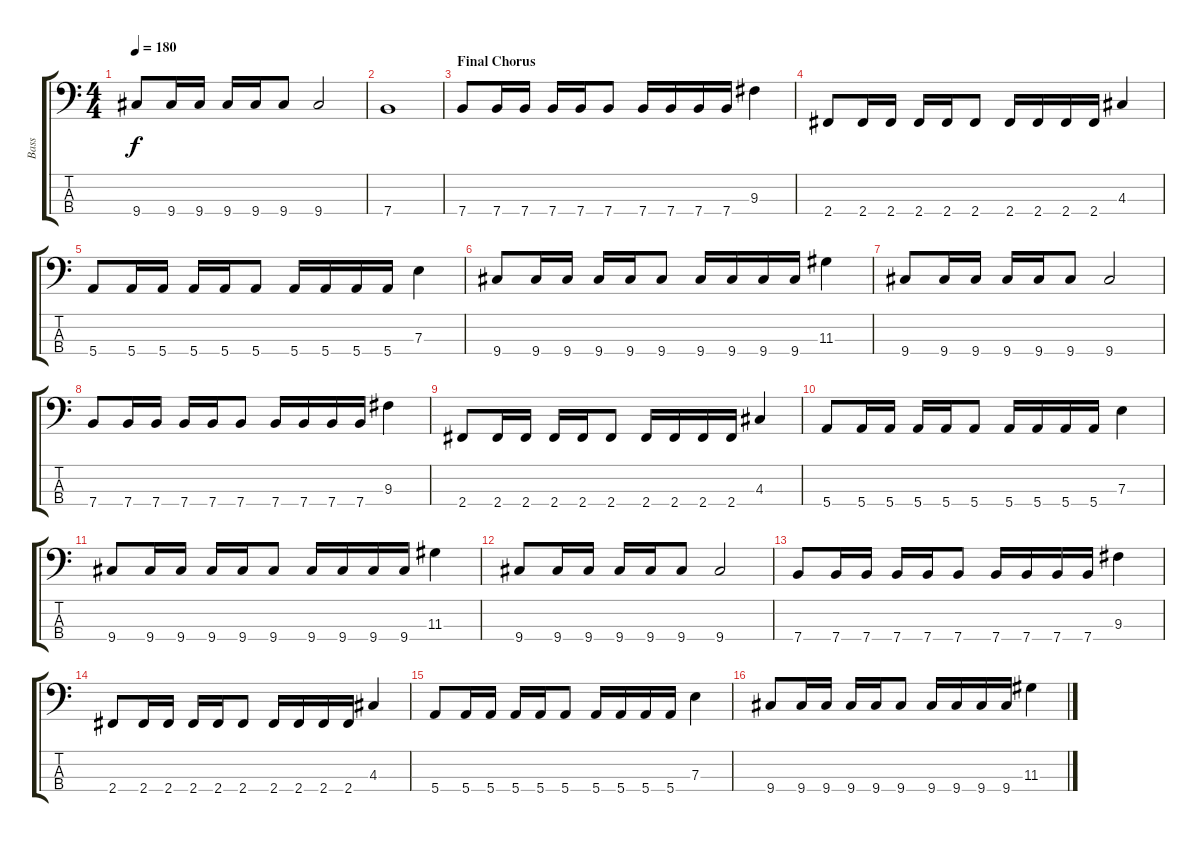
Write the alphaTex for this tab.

\track ("Bass" "Bass") {instrument electricbassfinger}
\staff {score tabs}
\tuning (G2 D2 A1 E1) {hide}
\ts (4 4)
\tempo 180
\clef f4
\ks c
9.4.8{dy f} 9.4.16 9.4.16 9.4.16 9.4.16 9.4.8 9.4.2 |
7.4.1 |
\section ("" "Final Chorus")
7.4.8 7.4.16 7.4.16 7.4.16 7.4.16 7.4.8 7.4.16 7.4.16 7.4.16 7.4.16 9.3.4 |
2.4.8 2.4.16 2.4.16 2.4.16 2.4.16 2.4.8 2.4.16 2.4.16 2.4.16 2.4.16 4.3.4 |
5.4.8 5.4.16 5.4.16 5.4.16 5.4.16 5.4.8 5.4.16 5.4.16 5.4.16 5.4.16 7.3.4 |
9.4.8 9.4.16 9.4.16 9.4.16 9.4.16 9.4.8 9.4.16 9.4.16 9.4.16 9.4.16 11.3.4 |
9.4.8 9.4.16 9.4.16 9.4.16 9.4.16 9.4.8 9.4.2 |
7.4.8 7.4.16 7.4.16 7.4.16 7.4.16 7.4.8 7.4.16 7.4.16 7.4.16 7.4.16 9.3.4 |
2.4.8 2.4.16 2.4.16 2.4.16 2.4.16 2.4.8 2.4.16 2.4.16 2.4.16 2.4.16 4.3.4 |
5.4.8 5.4.16 5.4.16 5.4.16 5.4.16 5.4.8 5.4.16 5.4.16 5.4.16 5.4.16 7.3.4 |
9.4.8 9.4.16 9.4.16 9.4.16 9.4.16 9.4.8 9.4.16 9.4.16 9.4.16 9.4.16 11.3.4 |
9.4.8 9.4.16 9.4.16 9.4.16 9.4.16 9.4.8 9.4.2 |
7.4.8 7.4.16 7.4.16 7.4.16 7.4.16 7.4.8 7.4.16 7.4.16 7.4.16 7.4.16 9.3.4 |
2.4.8 2.4.16 2.4.16 2.4.16 2.4.16 2.4.8 2.4.16 2.4.16 2.4.16 2.4.16 4.3.4 |
5.4.8 5.4.16 5.4.16 5.4.16 5.4.16 5.4.8 5.4.16 5.4.16 5.4.16 5.4.16 7.3.4 |
9.4.8 9.4.16 9.4.16 9.4.16 9.4.16 9.4.8 9.4.16 9.4.16 9.4.16 9.4.16 11.3.4
